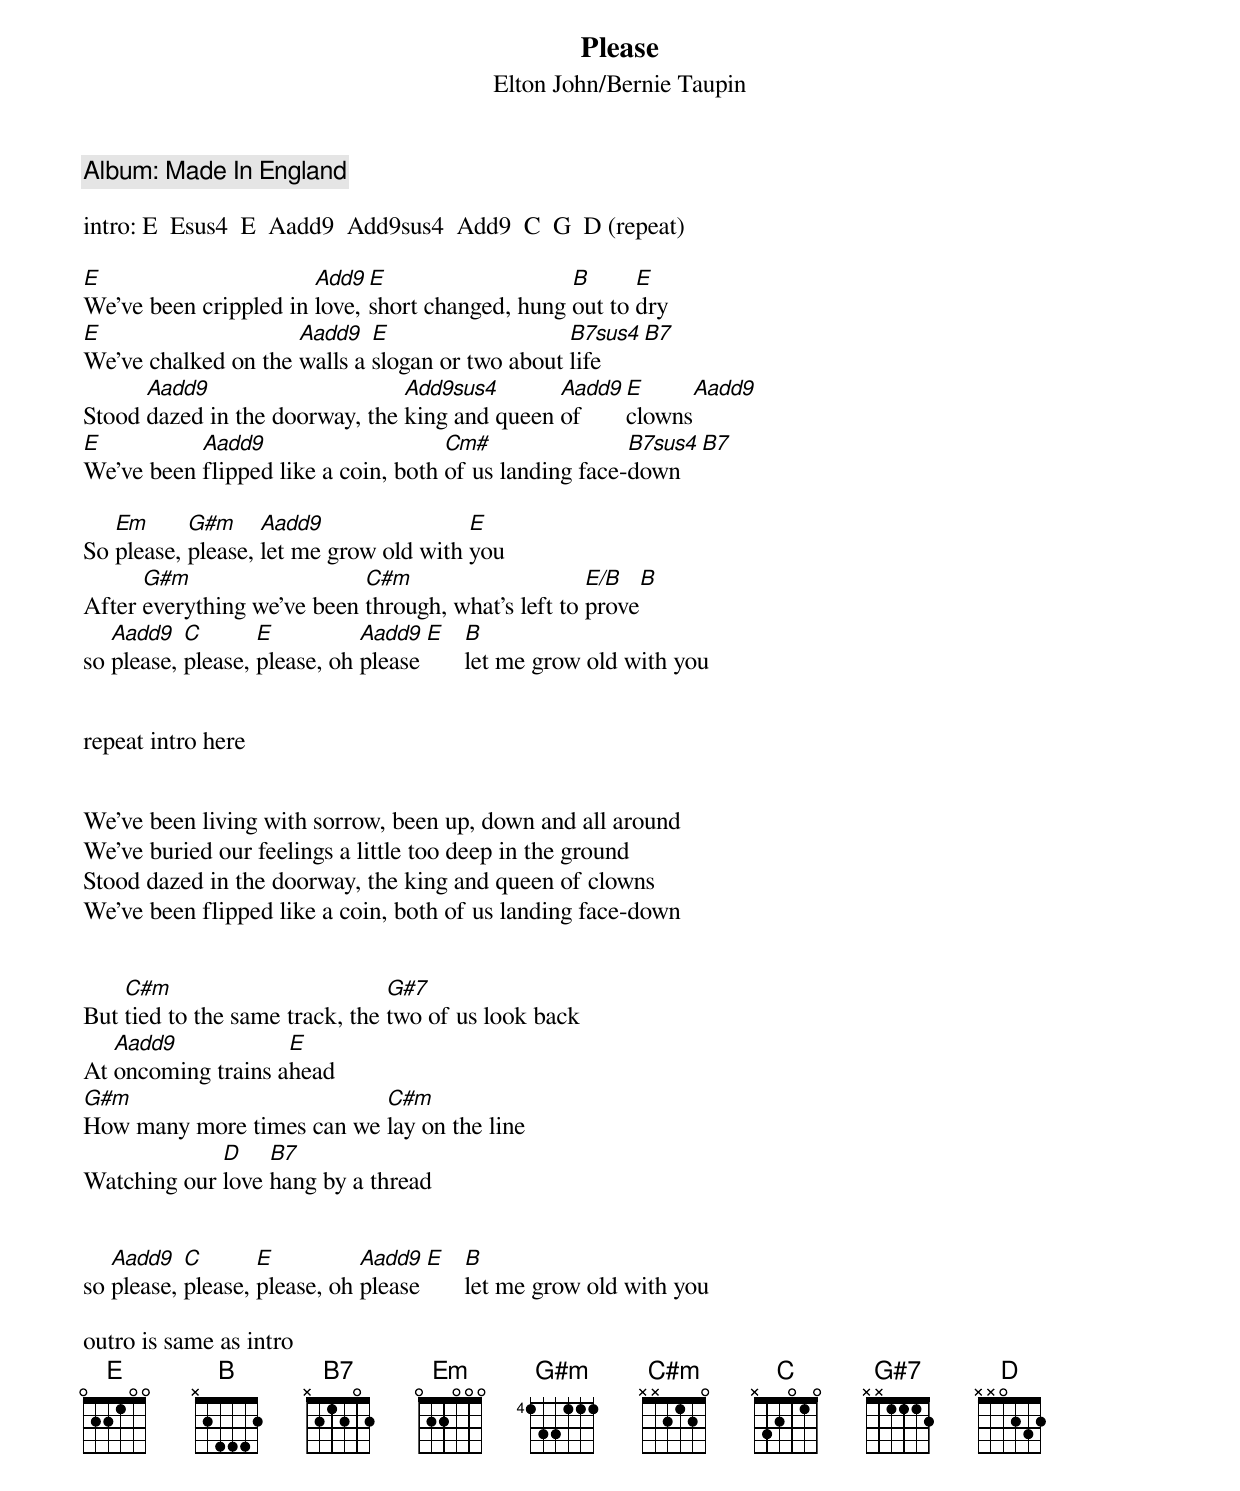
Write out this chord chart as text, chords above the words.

Please
Elton John/Bernie Taupin
Album: Made In England

intro: E  Esus4  E  Aadd9  Add9sus4  Add9  C  G  D (repeat)

E                      Add9  E                   B      E
We've been crippled in love, short changed, hung out to dry
E                    Aadd9   E                   B7sus4  B7
We've chalked on the walls a slogan or two about life
      Aadd9                     Add9sus4       Aadd9 E      Aadd9
Stood dazed in the doorway, the king and queen of    clowns
E          Aadd9                     Cm#                B7sus4  B7
We've been flipped like a coin, both of us landing face-down

   Em      G#m     Aadd9                E
So please, please, let me grow old with you
      G#m                   C#m                     E/B   B
After everything we've been through, what's left to prove
   Aadd9   C       E          Aadd9  E  B
so please, please, please, oh please    let me grow old with you


repeat intro here


We've been living with sorrow, been up, down and all around
We've buried our feelings a little too deep in the ground
Stood dazed in the doorway, the king and queen of clowns
We've been flipped like a coin, both of us landing face-down


    C#m                         G#7
But tied to the same track, the two of us look back
   Aadd9            E
At oncoming trains ahead
G#m                        C#m
How many more times can we lay on the line
             D    B7
Watching our love hang by a thread


   Aadd9   C       E          Aadd9  E  B
so please, please, please, oh please    let me grow old with you

outro is same as intro
